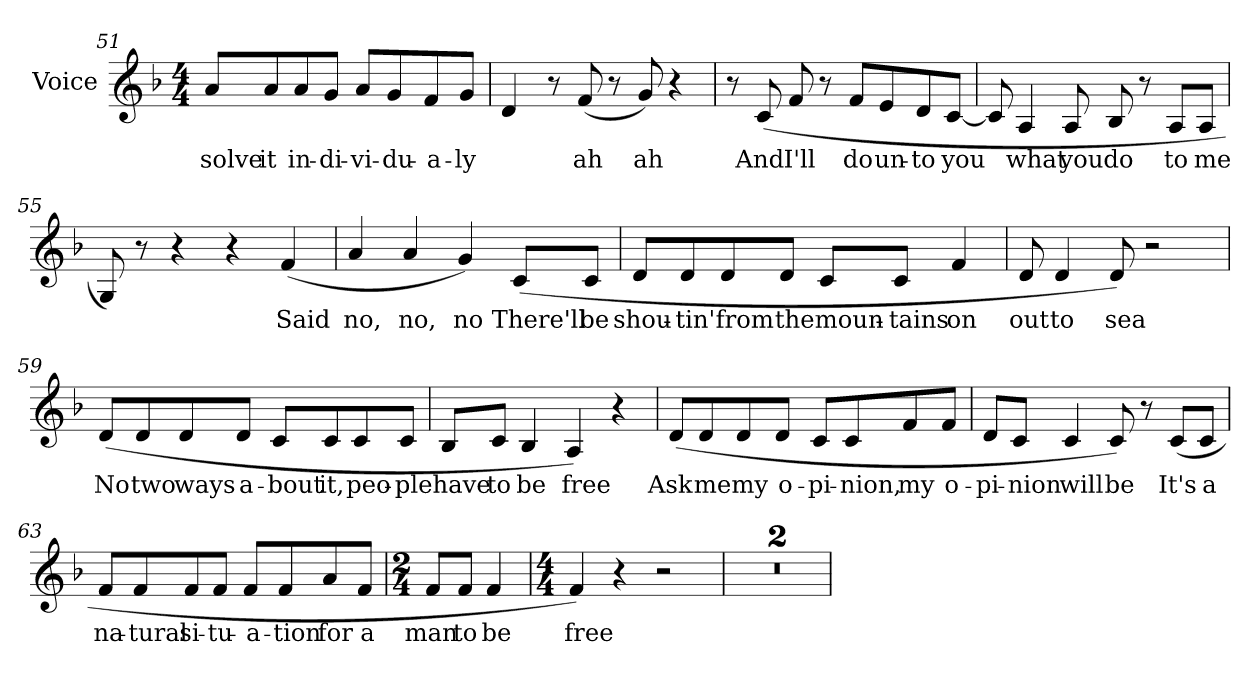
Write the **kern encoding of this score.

**kern	**text
*part1	*part1
*staff1	*staff1
*I"Voice	*
*I'Voice	*
*clefG2	*
*k[b-]	*
*F:	*
*M4/4	*
=51	=51
!	!LO:LY:b:color=#000000
8ai/L	solve
!	!LO:LY:b:color=#000000
8ai/	it
!	!LO:LY:b:color=#000000
8ai/	in-
!	!LO:LY:b:color=#000000
8gi/J	-di-
!	!LO:LY:b:color=#000000
8ai/L	-vi-
!	!LO:LY:b:color=#000000
8gi/	-du-
!	!LO:LY:b:color=#000000
8fi/	-a-
!	!LO:LY:b:color=#000000
8gi/J	-ly
=52	=52
4di/	.
8r	.
!	!LO:LY:b:color=#000000
(8fi/	ah
8r	.
!	!LO:LY:b:color=#000000
8gi/)	ah
4r	.
=53	=53
8r	.
!	!LO:LY:b:color=#000000
(8ci/	And
!	!LO:LY:b:color=#000000
8fi/	I'll
8r	.
!	!LO:LY:b:color=#000000
8fi/L	do
!	!LO:LY:b:color=#000000
8ei/	un-
!	!LO:LY:b:color=#000000
8di/	-to
!	!LO:LY:b:color=#000000
[8ci/J	you
!!LO:LB:g=z
=54	=54
8ci/]	.
!	!LO:LY:b:color=#000000
4Ai/	what
!	!LO:LY:b:color=#000000
8Ai/	you
!	!LO:LY:b:color=#000000
8B-i/	do
8r	.
!	!LO:LY:b:color=#000000
8Ai/L	to
!	!LO:LY:b:color=#000000
8Ai/J	me
=55	=55
8Gi/)	.
8r	.
4r	.
4r	.
!	!LO:LY:b:color=#000000
(4fi/	Said
=56	=56
!	!LO:LY:b:color=#000000
4ai/	no,
!	!LO:LY:b:color=#000000
4ai/	no,
!	!LO:LY:b:color=#000000
4gi/)	no
!	!LO:LY:b:color=#000000
(8ci/L	There'll
!	!LO:LY:b:color=#000000
8ci/J	be
!!LO:LB:g=z
=57	=57
!	!LO:LY:b:color=#000000
8di/L	shou-
!	!LO:LY:b:color=#000000
8di/	-tin'
!	!LO:LY:b:color=#000000
8di/	from
!	!LO:LY:b:color=#000000
8di/J	the
!	!LO:LY:b:color=#000000
8ci/L	moun-
!	!LO:LY:b:color=#000000
8ci/J	-tains
!	!LO:LY:b:color=#000000
4fi/	on
=58	=58
!	!LO:LY:b:color=#000000
8di/	out
!	!LO:LY:b:color=#000000
4di/	to
!	!LO:LY:b:color=#000000
8di/)	sea
2r	.
=59	=59
!	!LO:LY:b:color=#000000
(8di/L	No
!	!LO:LY:b:color=#000000
8di/	two
!	!LO:LY:b:color=#000000
8di/	ways
!	!LO:LY:b:color=#000000
8di/J	a-
!	!LO:LY:b:color=#000000
8ci/L	-bout
!	!LO:LY:b:color=#000000
8ci/	it,
!	!LO:LY:b:color=#000000
8ci/	peo-
!	!LO:LY:b:color=#000000
8ci/J	-ple
!!LO:LB:g=z
=60	=60
!	!LO:LY:b:color=#000000
8B-i/L	have
!	!LO:LY:b:color=#000000
8ci/J	to
!	!LO:LY:b:color=#000000
4B-i/	be
!	!LO:LY:b:color=#000000
4Ai/)	free
4r	.
=61	=61
!	!LO:LY:b:color=#000000
(8di/L	Ask
!	!LO:LY:b:color=#000000
8di/	me
!	!LO:LY:b:color=#000000
8di/	my
!	!LO:LY:b:color=#000000
8di/J	o-
!	!LO:LY:b:color=#000000
8ci/L	-pi-
!	!LO:LY:b:color=#000000
8ci/	-nion,
!	!LO:LY:b:color=#000000
8fi/	my
!	!LO:LY:b:color=#000000
8fi/J	o-
=62	=62
!	!LO:LY:b:color=#000000
8di/L	-pi-
!	!LO:LY:b:color=#000000
8ci/J	-nion
!	!LO:LY:b:color=#000000
4ci/	will
!	!LO:LY:b:color=#000000
8ci/)	be
8r	.
!	!LO:LY:b:color=#000000
(8ci/L	It's
!	!LO:LY:b:color=#000000
8ci/J	a
!!LO:LB:g=z
=63	=63
!	!LO:LY:b:color=#000000
8fi/L	na-
!	!LO:LY:b:color=#000000
8fi/	-tural
!	!LO:LY:b:color=#000000
8fi/	si-
!	!LO:LY:b:color=#000000
8fi/J	-tu-
!	!LO:LY:b:color=#000000
8fi/L	-a-
!	!LO:LY:b:color=#000000
8fi/	-tion
!	!LO:LY:b:color=#000000
8ai/	for
!	!LO:LY:b:color=#000000
8fi/J	a
=64	=64
*M2/4	*
!	!LO:LY:b:color=#000000
8fi/L	man
!	!LO:LY:b:color=#000000
8fi/J	to
!	!LO:LY:b:color=#000000
4fi/	be
=65	=65
*M4/4	*
!	!LO:LY:b:color=#000000
4fi/)	free
4r	.
2r	.
=66	=66
1r	.
=67	=67
1r	.
=	=
*-	*-
